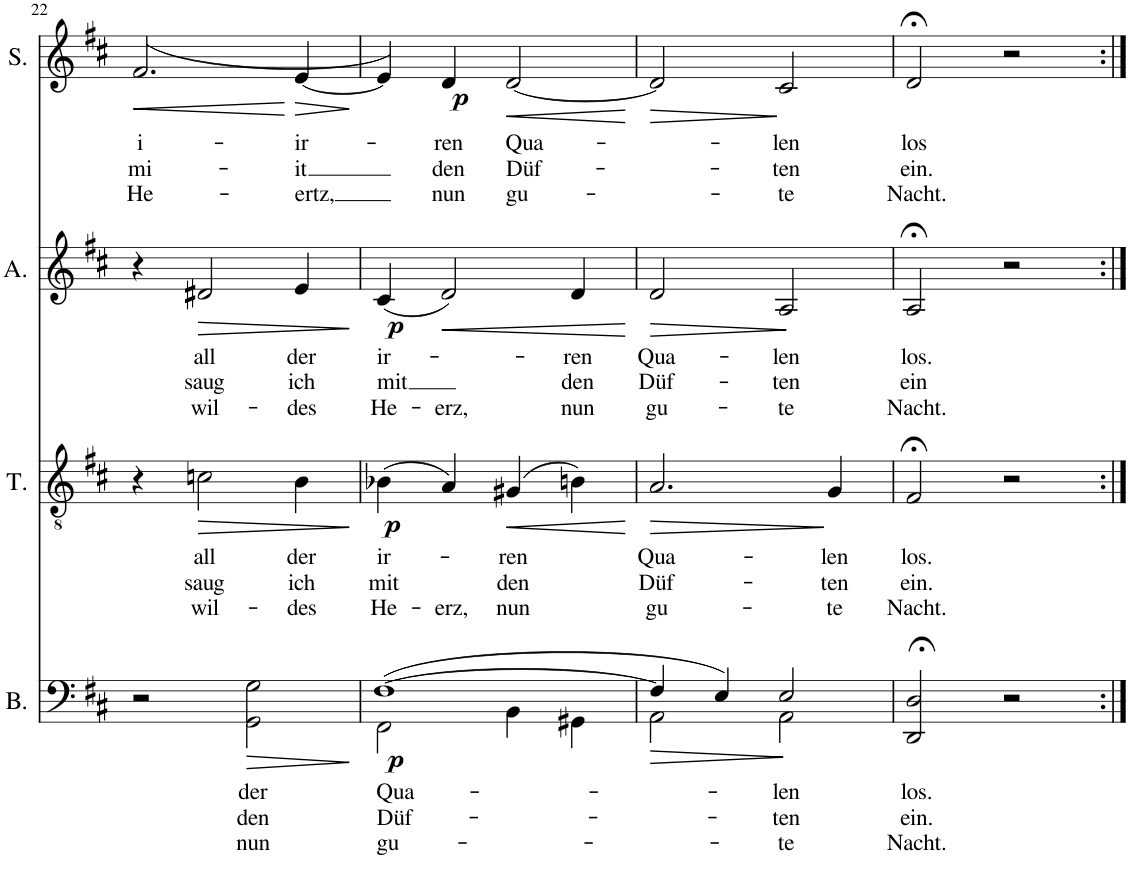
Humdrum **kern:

**kern	**text	**text	**text	**dynam	**kern	**text	**text	**text	**dynam	**kern	**text	**text	**text	**dynam	**kern	**text	**text	**text	**dynam
*part4	*part4	*part4	*part4	*part4	*part3	*part3	*part3	*part3	*part3	*part2	*part2	*part2	*part2	*part2	*part1	*part1	*part1	*part1	*part1
*staff4	*staff4	*staff4	*staff4	*staff4	*staff3	*staff3	*staff3	*staff3	*staff3	*staff2	*staff2	*staff2	*staff2	*staff2	*staff1	*staff1	*staff1	*staff1	*staff1
*I"B.	*	*	*	*	*I"T.	*	*	*	*	*I"A.	*	*	*	*	*I"S.	*	*	*	*
*I'B.	*	*	*	*	*I'T.	*	*	*	*	*I'A.	*	*	*	*	*I'S.	*	*	*	*
!!LO:PB:g=z
*clefF4	*	*	*	*	*clefGv2	*	*	*	*	*clefG2	*	*	*	*	*clefG2	*	*	*	*
*k[f#c#]	*	*	*	*	*k[f#c#]	*	*	*	*	*k[f#c#]	*	*	*	*	*k[f#c#]	*	*	*	*
*M4/4	*	*	*	*	*M4/4	*	*	*	*	*M4/4	*	*	*	*	*M4/4	*	*	*	*
*met(c)	*	*	*	*	*met(c)	*	*	*	*	*met(c)	*	*	*	*	*met(c)	*	*	*	*
=22	=22	=22	=22	=22	=22	=22	=22	=22	=22	=22	=22	=22	=22	=22	=22	=22	=22	=22	=22
*^	*	*	*	*	*	*	*	*	*	*	*	*	*	*	*	*	*	*	*
!	!	!	!	!	!	!	!	!	!	!	!	!	!	!	!	!	!LO:LY:b	!LO:LY:b	!LO:LY:b	!LO:HP:b
2r	2ryy	.	.	.	.	4r	.	.	.	.	4r	.	.	.	.	(2.f#/	i-	mi-	He-	<
!	!	!	!	!	!	!	!LO:LY:b	!LO:LY:b	!LO:LY:b	!LO:HP:b	!	!LO:LY:b	!LO:LY:b	!LO:LY:b	!LO:HP:b	!	!	!	!	!
.	.	.	.	.	.	2cn\	all	saug	wil-	>	2d#X/	all	saug	wil-	>	.	.	.	.	.
!	!	!LO:LY:b	!LO:LY:b	!LO:LY:b	!LO:HP:b	!	!	!	!	!	!	!	!	!	!	!	!	!	!	!
2G\	2GG\	der	den	nun	>	.	.	.	.	.	.	.	.	.	.	.	.	.	.	.
!	!	!	!	!	!	!	!LO:LY:b	!LO:LY:b	!LO:LY:b	!	!	!LO:LY:b	!LO:LY:b	!LO:LY:b	!	!	!LO:LY:b	!LO:LY:b	!LO:LY:b	!LO:HP:n=1:b
.	.	.	.	.	.	4B\	der	ich	-des	.	4e/	der	ich	-des	.	[4e/	-ir-	-it	-ertz,	[ >
*v	*v	*	*	*	*	*	*	*	*	*	*	*	*	*	*	*	*	*	*	*
.	.	.	.	]	.	.	.	.	]	.	.	.	.	]	.	.	.	.	]
=23	=23	=23	=23	=23	=23	=23	=23	=23	=23	=23	=23	=23	=23	=23	=23	=23	=23	=23	=23
!	!LO:LY:b	!LO:LY:b	!LO:LY:b	!LO:DY:b	!	!LO:LY:b	!LO:LY:b	!LO:LY:b	!LO:DY:b	!	!LO:LY:b	!LO:LY:b	!LO:LY:b	!LO:DY:b	!	!	!	!	!
*^	*	*	*	*	*	*	*	*	*	*	*	*	*	*	*	*	*	*	*
([1F#	2FF#\	Qua-	Düf-	gu-	p	(4B-X\	ir-	mit	He-	p	(4c#/	ir-	-mit	He-	p	4e/])	.	.	.	.
!	!	!	!	!	!	!	!	!	!LO:LY:b	!	!	!	!	!LO:LY:b	!LO:HP:b	!	!LO:LY:b	!LO:LY:b	!LO:LY:b	!LO:DY:b
.	.	.	.	.	.	4A/)	.	.	-erz,	.	2d/)	.	.	-erz,	<	4d/	-ren	den	nun	p
!	!	!	!	!	!	!	!LO:LY:b	!LO:LY:b	!LO:LY:b	!LO:HP:b	!	!	!	!	!	!	!LO:LY:b	!LO:LY:b	!LO:LY:b	!LO:HP:b
.	4BB\	.	.	.	.	(4G#X/	-ren	den	nun	<	.	.	.	.	.	[2d/	Qua-	Düf-	gu-	<
!	!	!	!	!	!	!	!	!	!	!	!	!LO:LY:b	!LO:LY:b	!LO:LY:b	!	!	!	!	!	!
.	4GG#X\	.	.	.	.	4Bn\)	.	.	.	.	4d/	-ren	den	nun	.	.	.	.	.	.
*v	*v	*	*	*	*	*	*	*	*	*	*	*	*	*	*	*	*	*	*	*
.	.	.	.	.	.	.	.	.	[	.	.	.	.	[	.	.	.	.	[
=24	=24	=24	=24	=24	=24	=24	=24	=24	=24	=24	=24	=24	=24	=24	=24	=24	=24	=24	=24
!	!	!	!	!LO:HP:b	!	!LO:LY:b	!LO:LY:b	!LO:LY:b	!LO:HP:b	!	!LO:LY:b	!LO:LY:b	!LO:LY:b	!LO:HP:b	!	!	!	!	!LO:HP:b
*^	*	*	*	*	*	*	*	*	*	*	*	*	*	*	*	*	*	*	*
4F#/]	2AA\	.	.	.	>	2.A/	Qua-	Düf-	gu-	>	2d/	Qua-	Düf-	gu-	>	2d/]	.	.	.	>
4E/)	.	.	.	.	.	.	.	.	.	.	.	.	.	.	.	.	.	.	.	.
!	!	!LO:LY:b	!LO:LY:b	!LO:LY:b	!	!	!	!	!	!	!	!LO:LY:b	!LO:LY:b	!LO:LY:b	!	!	!LO:LY:b	!LO:LY:b	!LO:LY:b	!
2E/	2AA\	-len	-ten	-te	]	.	.	.	.	.	2A/	-len	-ten	-te	]	2c#/	-len	-ten	-te	]
!	!	!	!	!	!	!	!LO:LY:b	!LO:LY:b	!LO:LY:b	!	!	!	!	!	!	!	!	!	!	!
.	.	.	.	.	.	4G/	-len	-ten	-te	]	.	.	.	.	.	.	.	.	.	.
*v	*v	*	*	*	*	*	*	*	*	*	*	*	*	*	*	*	*	*	*	*
=25	=25	=25	=25	=25	=25	=25	=25	=25	=25	=25	=25	=25	=25	=25	=25	=25	=25	=25	=25
!	!LO:LY:b	!LO:LY:b	!LO:LY:b	!	!	!LO:LY:b	!LO:LY:b	!LO:LY:b	!	!	!LO:LY:b	!LO:LY:b	!LO:LY:b	!	!	!LO:LY:b	!LO:LY:b	!LO:LY:b	!
2DD/;< 2D/;<	los.	ein.	Nacht.	.	2F#;</	los.	ein.	Nacht.	.	2A;</	los.	ein	Nacht.	.	2d;</	los	ein.	Nacht.	.
2r	.	.	.	.	2r	.	.	.	.	2r	.	.	.	.	2r	.	.	.	.
=:|!	=:|!	=:|!	=:|!	=:|!	=:|!	=:|!	=:|!	=:|!	=:|!	=:|!	=:|!	=:|!	=:|!	=:|!	=:|!	=:|!	=:|!	=:|!	=:|!
*-	*-	*-	*-	*-	*-	*-	*-	*-	*-	*-	*-	*-	*-	*-	*-	*-	*-	*-	*-
